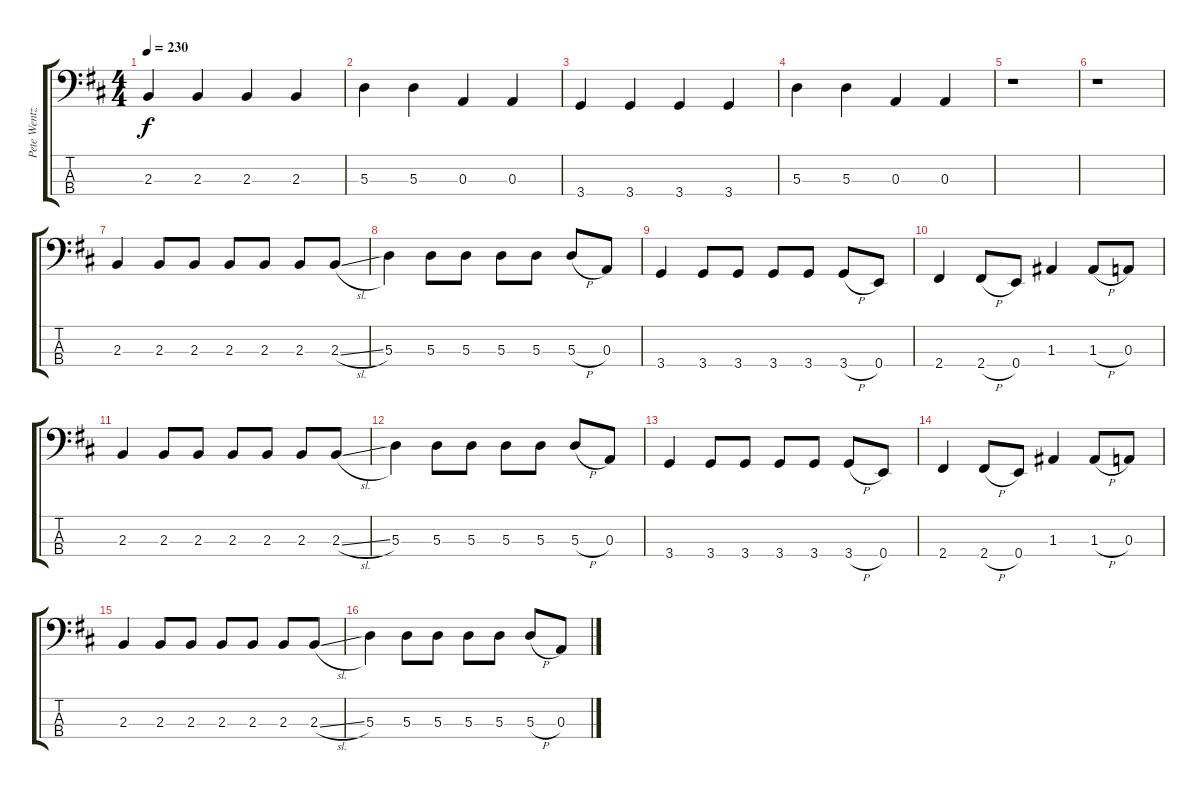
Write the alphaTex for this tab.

\track ("Pete Wentz" "Pete Wentz") {instrument electricbasspick}
\staff {score tabs}
\tuning (G2 D2 A1 E1) {hide}
\ts (4 4)
\tempo 230
\clef f4
\ks d
2.3.4{dy f} 2.3.4 2.3.4 2.3.4 |
5.3.4 5.3.4 0.3.4 0.3.4 |
3.4.4 3.4.4 3.4.4 3.4.4 |
5.3.4 5.3.4 0.3.4 0.3.4 |
r.1 |
r.1 |
2.3.4 2.3.8 2.3.8 2.3.8 2.3.8 2.3.8 2.3{sl}.8 |
5.3.4 5.3.8 5.3.8 5.3.8 5.3.8 5.3{h}.8 0.3.8 |
3.4.4 3.4.8 3.4.8 3.4.8 3.4.8 3.4{h}.8 0.4.8 |
2.4.4 2.4{h}.8 0.4.8 1.3.4 1.3{h}.8 0.3.8 |
2.3.4 2.3.8 2.3.8 2.3.8 2.3.8 2.3.8 2.3{sl}.8 |
5.3.4 5.3.8 5.3.8 5.3.8 5.3.8 5.3{h}.8 0.3.8 |
3.4.4 3.4.8 3.4.8 3.4.8 3.4.8 3.4{h}.8 0.4.8 |
2.4.4 2.4{h}.8 0.4.8 1.3.4 1.3{h}.8 0.3.8 |
2.3.4 2.3.8 2.3.8 2.3.8 2.3.8 2.3.8 2.3{sl}.8 |
5.3.4 5.3.8 5.3.8 5.3.8 5.3.8 5.3{h}.8 0.3.8
